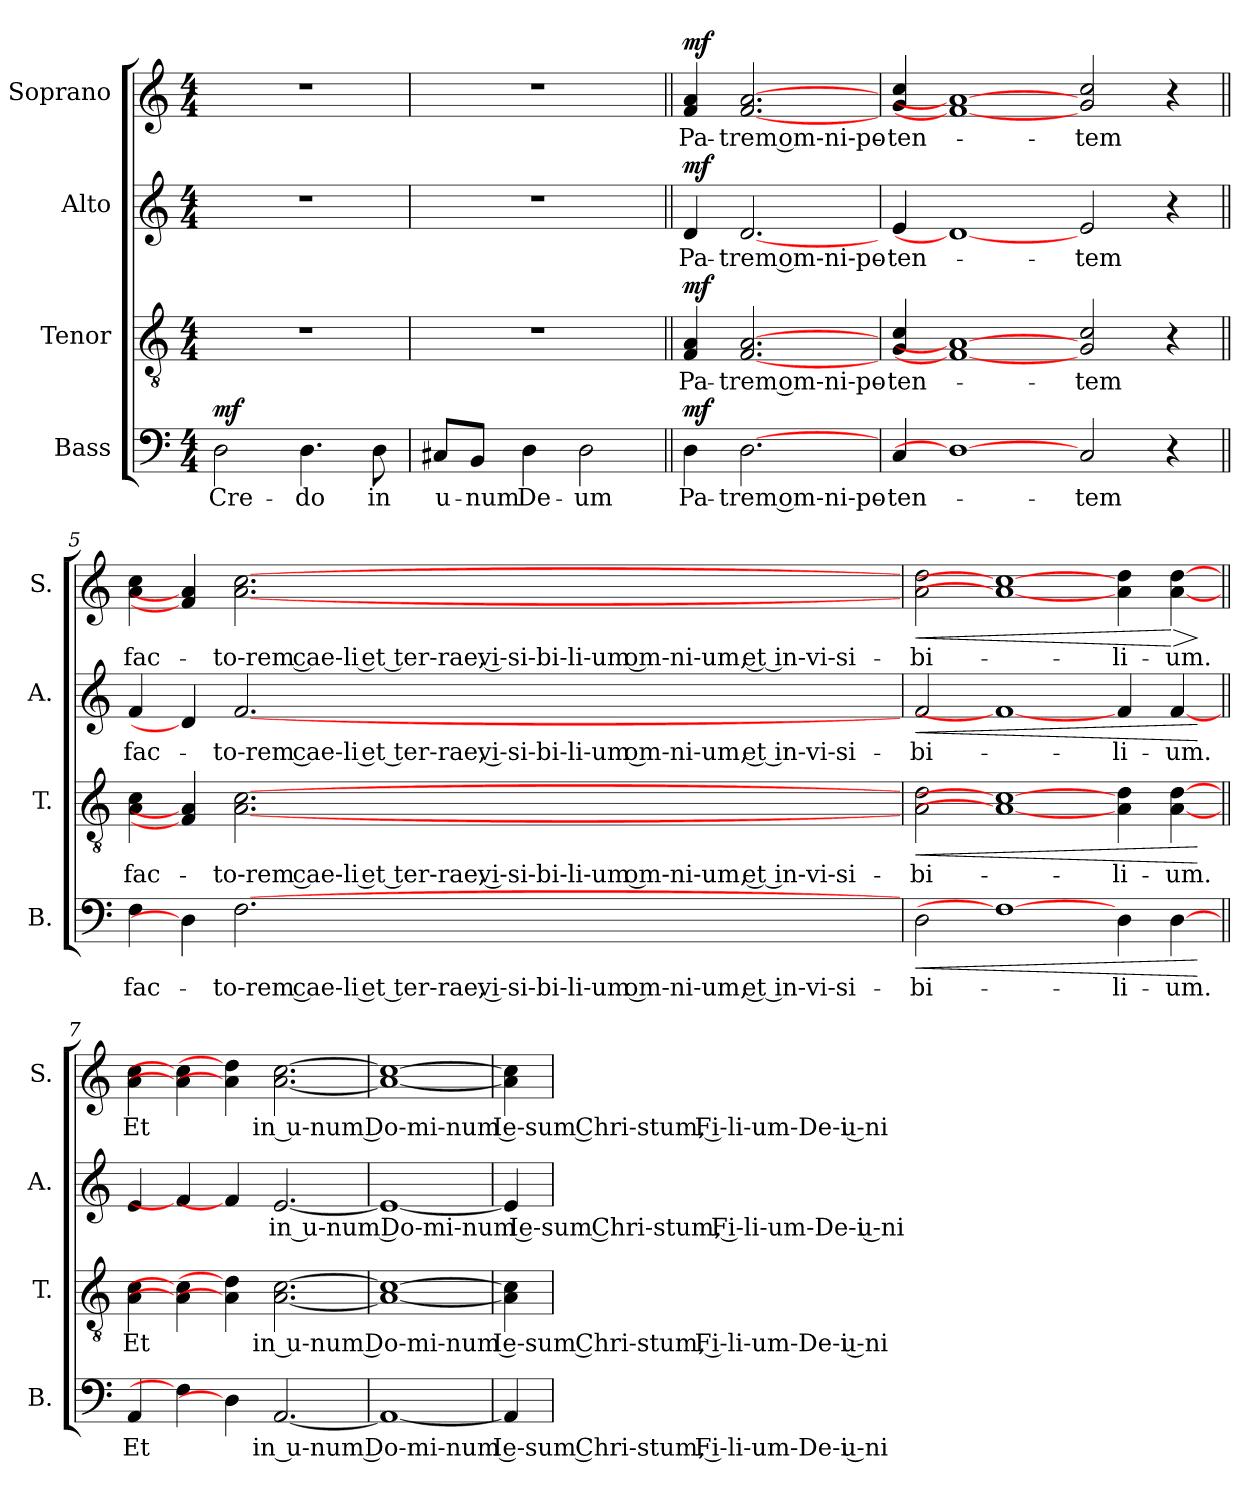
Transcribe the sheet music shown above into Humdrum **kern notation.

**kern	**text	**dynam	**kern	**text	**dynam	**kern	**text	**dynam	**kern	**text	**dynam
*part4	*part4	*part4	*part3	*part3	*part3	*part2	*part2	*part2	*part1	*part1	*part1
*staff4	*staff4	*staff4	*staff3	*staff3	*staff3	*staff2	*staff2	*staff2	*staff1	*staff1	*staff1
*I"Bass	*	*	*I"Tenor	*	*	*I"Alto	*	*	*I"Soprano	*	*
*I'B.	*	*	*I'T.	*	*	*I'A.	*	*	*I'S.	*	*
*clefF4	*	*	*clefGv2	*	*	*clefG2	*	*	*clefG2	*	*
*k[]	*	*	*k[]	*	*	*k[]	*	*	*k[]	*	*
*M4/4	*	*	*M4/4	*	*	*M4/4	*	*	*M4/4	*	*
*MM96	*	*	*MM96	*	*	*MM96	*	*	*MM96	*	*
=1	=1	=1	=1	=1	=1	=1	=1	=1	=1	=1	=1
!	!LO:LY:b	!LO:DY:a	!	!	!	!	!	!	!	!	!
2D\	Cre-	mf	1r	.	.	1r	.	.	1r	.	.
!	!LO:LY:b	!	!	!	!	!	!	!	!	!	!
4.D\	-do	.	.	.	.	.	.	.	.	.	.
!	!LO:LY:b	!	!	!	!	!	!	!	!	!	!
8D\	in	.	.	.	.	.	.	.	.	.	.
=2	=2	=2	=2	=2	=2	=2	=2	=2	=2	=2	=2
!	!LO:LY:b	!	!	!	!	!	!	!	!	!	!
8C#X/L	u-	.	1r	.	.	1r	.	.	1r	.	.
!	!LO:LY:b	!	!	!	!	!	!	!	!	!	!
8BB/J	-num	.	.	.	.	.	.	.	.	.	.
!	!LO:LY:b	!	!	!	!	!	!	!	!	!	!
4D\	De-	.	.	.	.	.	.	.	.	.	.
!	!LO:LY:b	!	!	!	!	!	!	!	!	!	!
2D\	-um	.	.	.	.	.	.	.	.	.	.
=3||	=3||	=3||	=3||	=3||	=3||	=3||	=3||	=3||	=3||	=3||	=3||
!	!LO:LY:b	!LO:DY:a	!	!LO:LY:b	!LO:DY:a	!	!LO:LY:b	!LO:DY:a	!	!LO:LY:b	!LO:DY:a
4D\	Pa-	mf	4F/ 4A/	Pa-	mf	4d/	Pa-	mf	4f/ 4a/	Pa-	mf
!	!LO:LY:b	!	!	!LO:LY:b	!	!	!LO:LY:b	!	!	!LO:LY:b	!
[2.D	-trem om-ni-po-	.	[2.F [2.A	-trem om-ni-po-	.	[2.d	-trem om-ni-po-	.	[2.f [2.a	-trem om-ni-po-	.
=4	=4	=4	=4	=4	=4	=4	=4	=4	=4	=4	=4
!	!LO:LY:b	!	!	!LO:LY:b	!	!	!LO:LY:b	!	!	!LO:LY:b	!
4C/	-ten-	.	4G/ 4c/	-ten-	.	4e/	-ten-	.	4g/ 4cc/	-ten-	.
1D_	.	.	1F_ 1A_	.	.	1d_	.	.	1f_ 1a_	.	.
!	!LO:LY:b	!	!	!LO:LY:b	!	!	!LO:LY:b	!	!	!LO:LY:b	!
2C/	-tem	.	2G/ 2c/	-tem	.	2e/	-tem	.	2g/ 2cc/	-tem	.
4r	.	.	4r	.	.	4r	.	.	4r	.	.
!!LO:LB:g=z
=5||	=5||	=5||	=5||	=5||	=5||	=5||	=5||	=5||	=5||	=5||	=5||
!	!LO:LY:b	!	!	!LO:LY:b	!	!	!LO:LY:b	!	!	!LO:LY:b	!
4F\	fac-	.	4A\ 4c\	fac-	.	4f/	fac-	.	4a\ 4cc\	fac-	.
4D]	.	.	4F] 4A]	.	.	4d]	.	.	4f] 4a]	.	.
!	!LO:LY:b	!	!	!LO:LY:b	!	!	!LO:LY:b	!	!	!LO:LY:b	!
[2.F	-to-rem cae-li et ter-rae, vi-si-bi-li-um om-ni-um, et in-vi-si--	.	[2.A [2.c	-to-rem cae-li et ter-rae, vi-si-bi-li-um om-ni-um, et in-vi-si--	.	[2.f	-to-rem cae-li et ter-rae, vi-si-bi-li-um om-ni-um, et in-vi-si--	.	[2.a [2.cc	-to-rem cae-li et ter-rae, vi-si-bi-li-um om-ni-um, et in-vi-si--	.
=6	=6	=6	=6	=6	=6	=6	=6	=6	=6	=6	=6
!	!LO:LY:b	!LO:HP:b	!	!LO:LY:b	!LO:HP:b	!	!LO:LY:b	!LO:HP:b	!	!LO:LY:b	!LO:HP:b
2D\	-bi-	<	2A\ 2d\	-bi-	<	2f/	-bi-	<	2a\ 2dd\	-bi-	<
1F_	.	.	1A_ 1c_	.	.	1f_	.	.	1a_ 1cc_	.	.
!	!LO:LY:b	!	!	!LO:LY:b	!	!	!LO:LY:b	!	!	!LO:LY:b	!
4D\	-li-	.	4A\ 4d\	-li-	.	4f/	-li-	.	4a\ 4dd\	-li-	.
!	!LO:LY:b	!	!	!LO:LY:b	!	!	!LO:LY:b	!	!	!LO:LY:b	!LO:HP:n=1:b
[4D\	-um.	.	[4A\ [4d\	-um.	.	[4f/	-um.	.	[4a\ [4dd\	-um.	[ >
.	.	[	.	.	[	.	.	[	.	.	]
!!LO:PB:g=z
=7||	=7||	=7||	=7||	=7||	=7||	=7||	=7||	=7||	=7||	=7||	=7||
!	!LO:LY:b	!	!	!LO:LY:b	!	!	!	!	!	!LO:LY:b	!
4AA/	Et	.	4A\ 4c\	Et	.	4e/	.	.	4a\ 4cc\	Et	.
4F]	.	.	4A] 4c]	.	.	4f]	.	.	4a] 4cc]	.	.
4D\]	.	.	4A\] 4d\]	.	.	4f/]	.	.	4a\] 4dd\]	.	.
!	!LO:LY:b	!	!	!LO:LY:b	!	!	!LO:LY:b	!	!	!LO:LY:b	!
[2.AA	in u-num Do-mi-num Ie-sum Chri-stum, Fi-li-um-De-i u-ni-	.	[2.A [2.c	in u-num Do-mi-num Ie-sum Chri-stum, Fi-li-um-De-i u-ni-	.	[2.e	in u-num Do-mi-num Ie-sum Chri-stum, Fi-li-um-De-i u-ni-	.	[2.a [2.cc	in u-num Do-mi-num Ie-sum Chri-stum, Fi-li-um-De-i u-ni-	.
=8	=8	=8	=8	=8	=8	=8	=8	=8	=8	=8	=8
1AA_	.	.	1A_ 1c_	.	.	1e_	.	.	1a_ 1cc_	.	.
=9	=9	=9	=9	=9	=9	=9	=9	=9	=9	=9	=9
4AA]	.	.	4A] 4c]	.	.	4e]	.	.	4a] 4cc]	.	.
=	=	=	=	=	=	=	=	=	=	=	=
*-	*-	*-	*-	*-	*-	*-	*-	*-	*-	*-	*-
